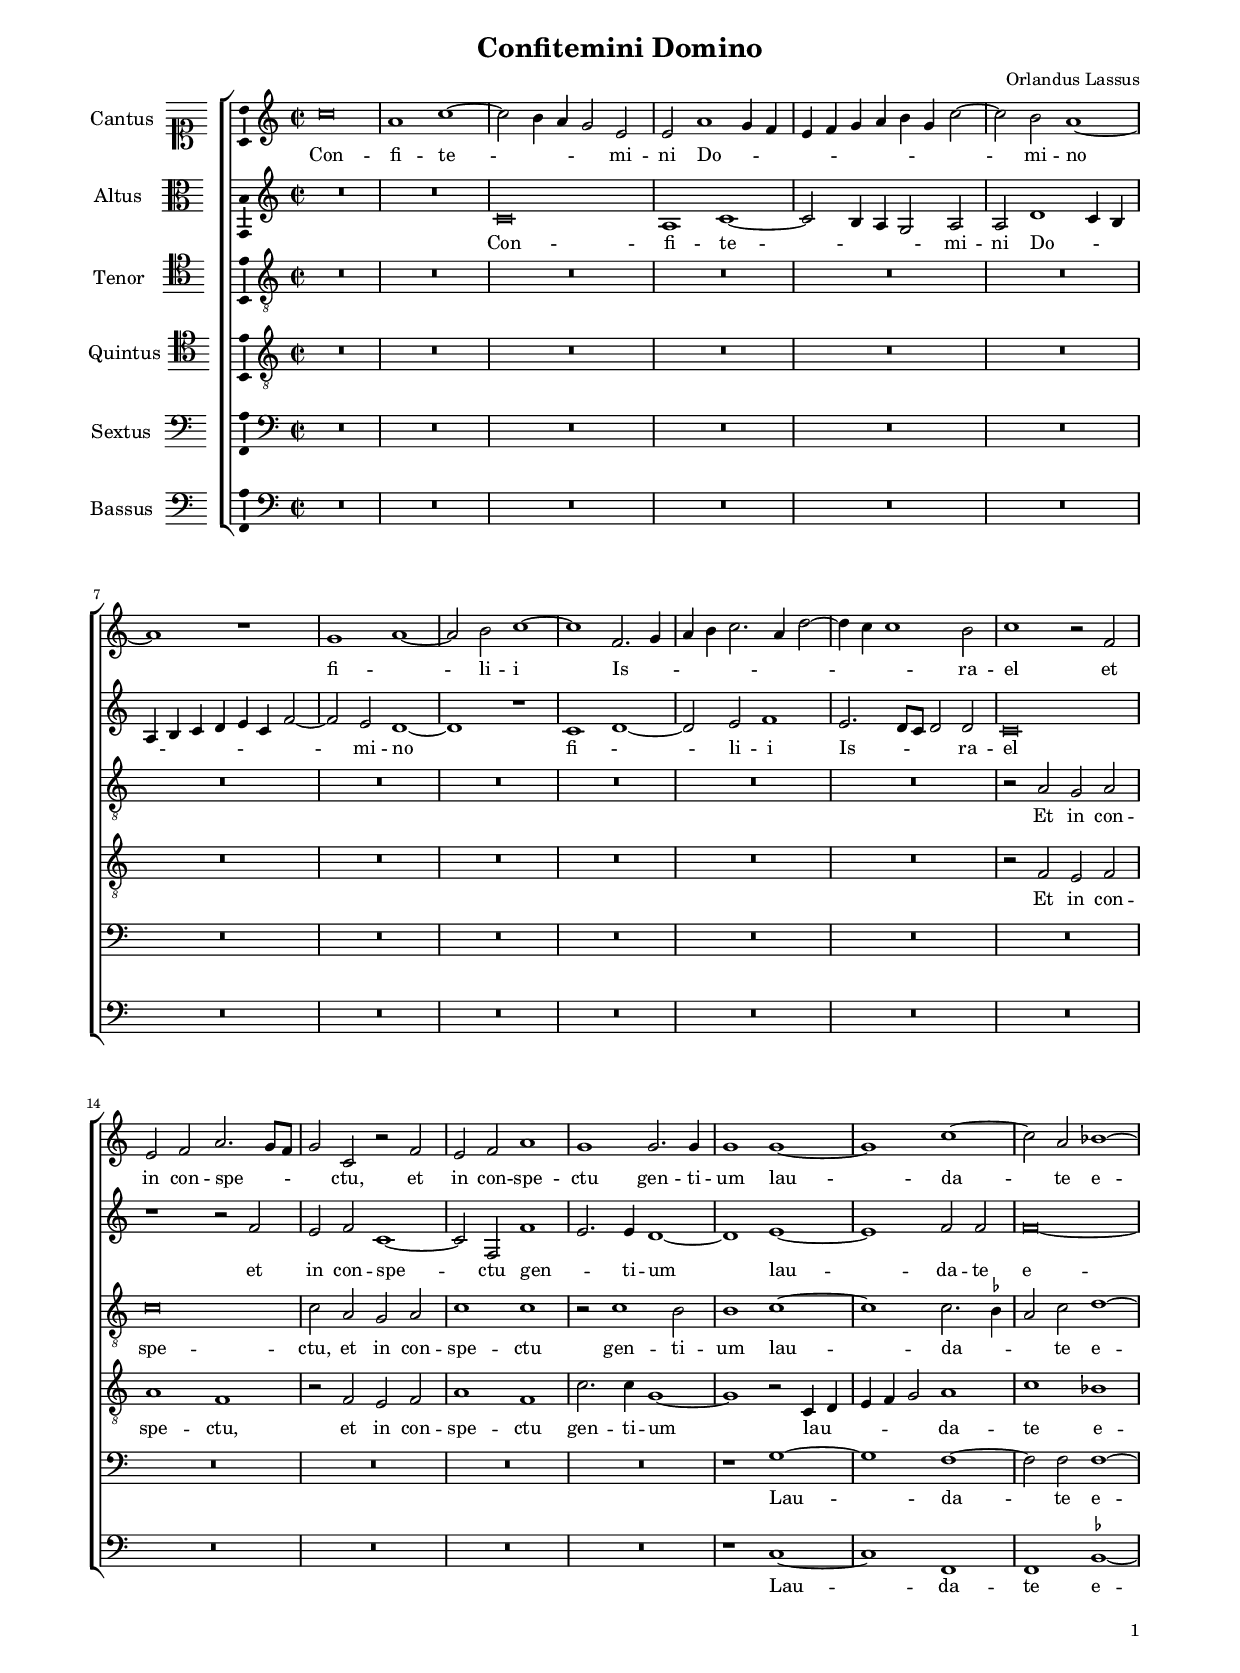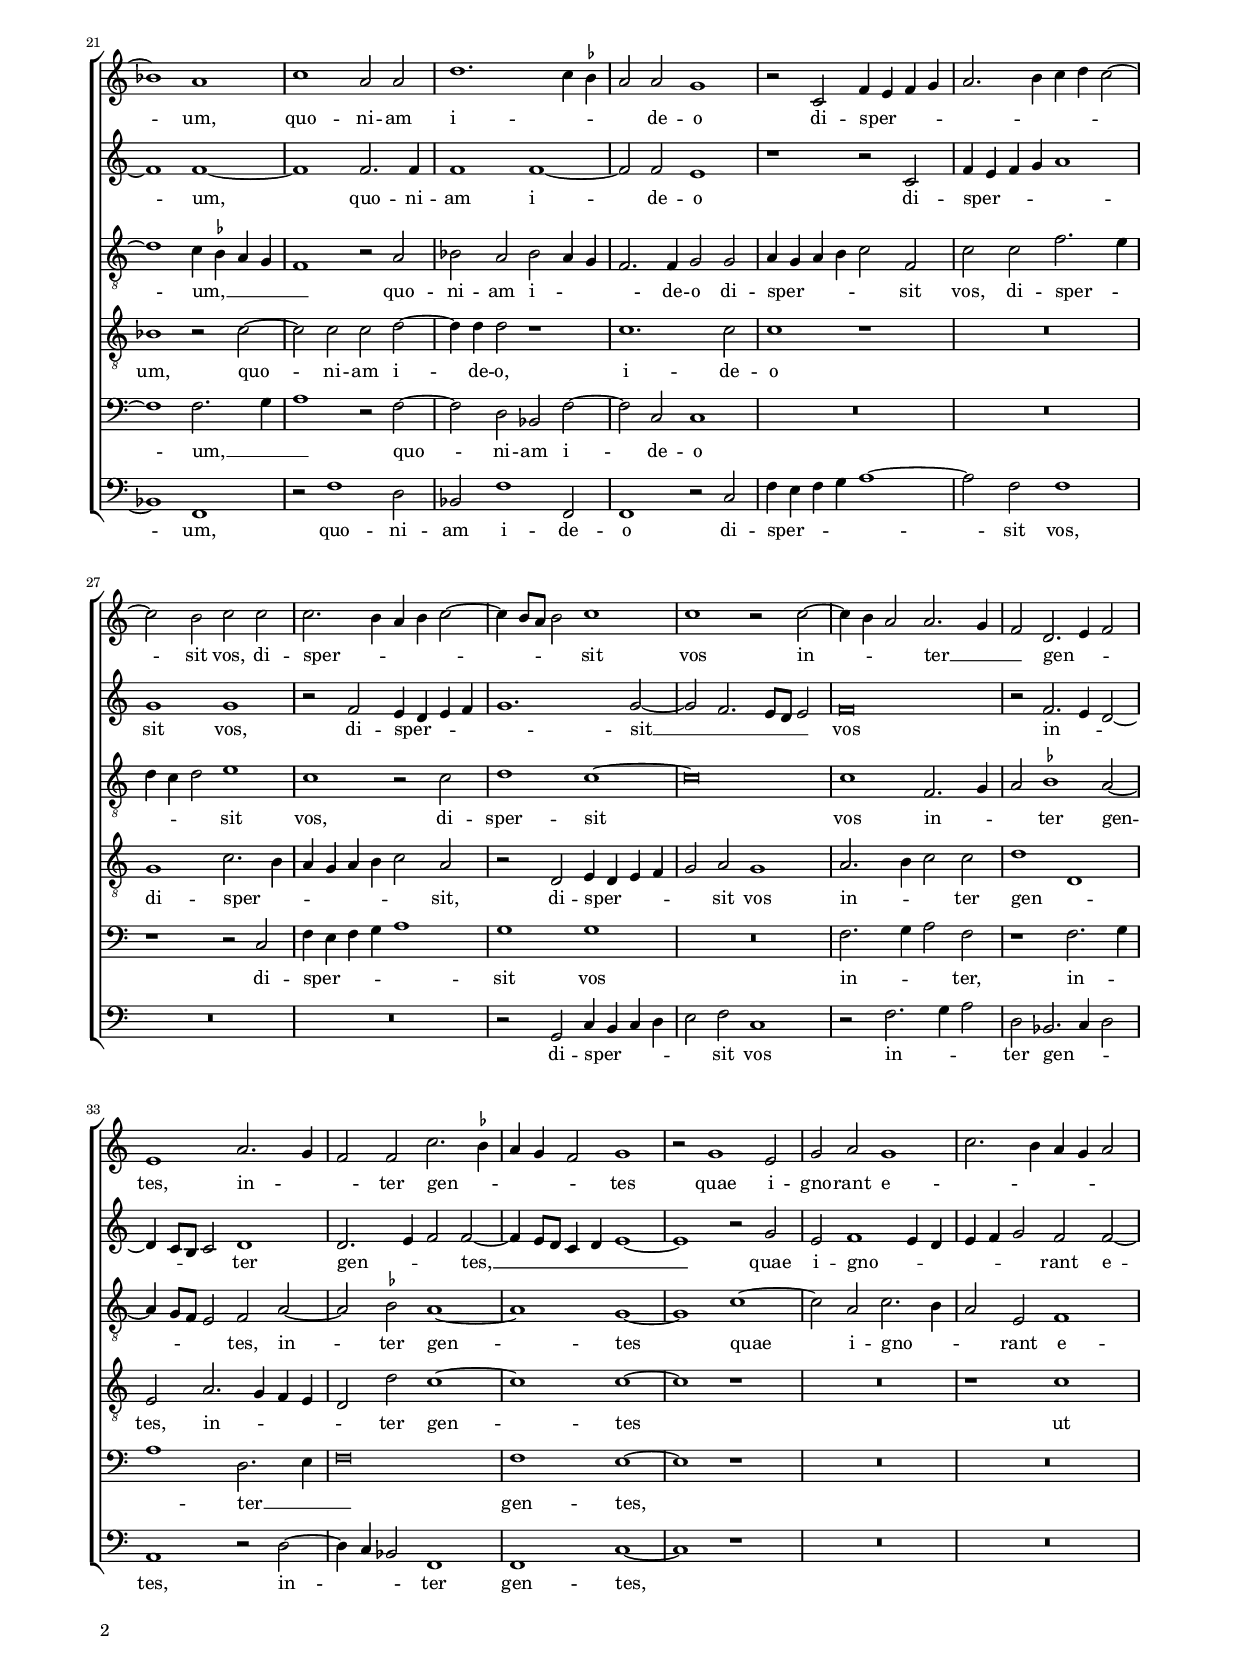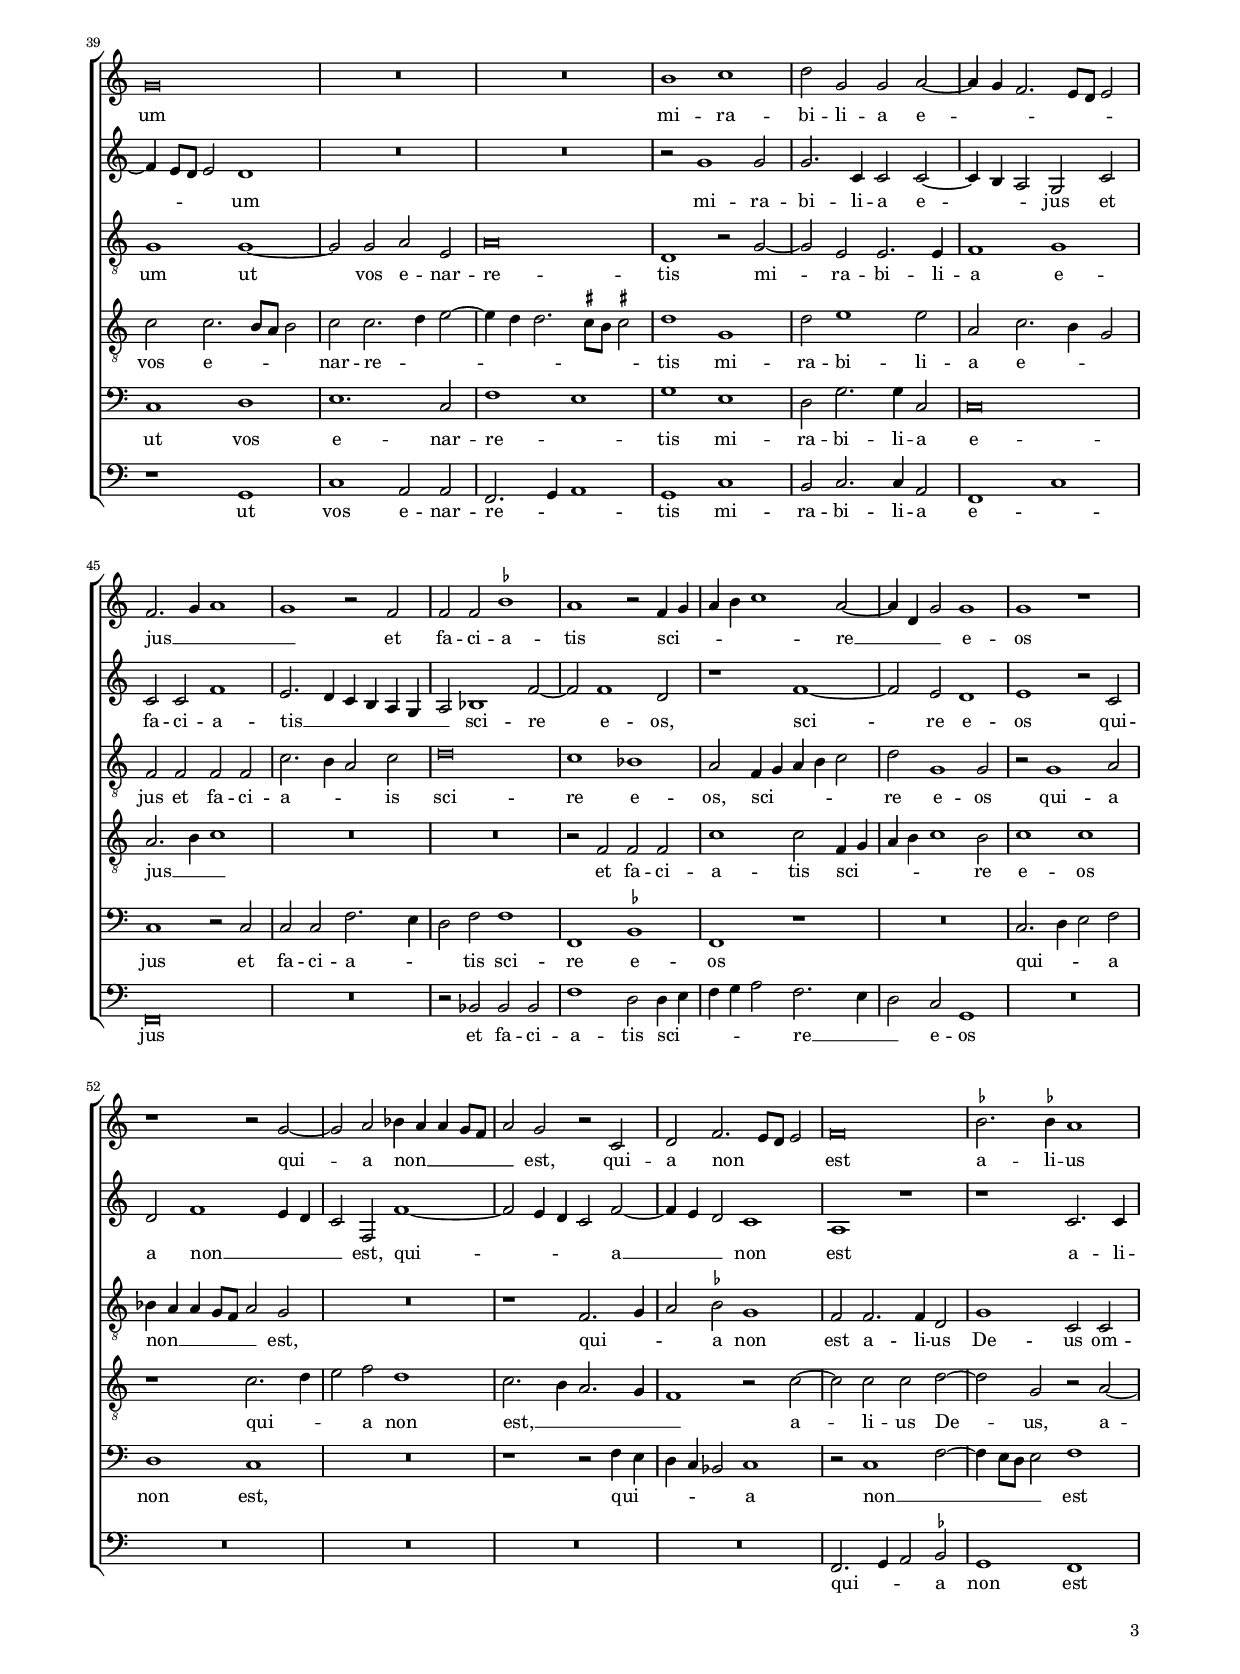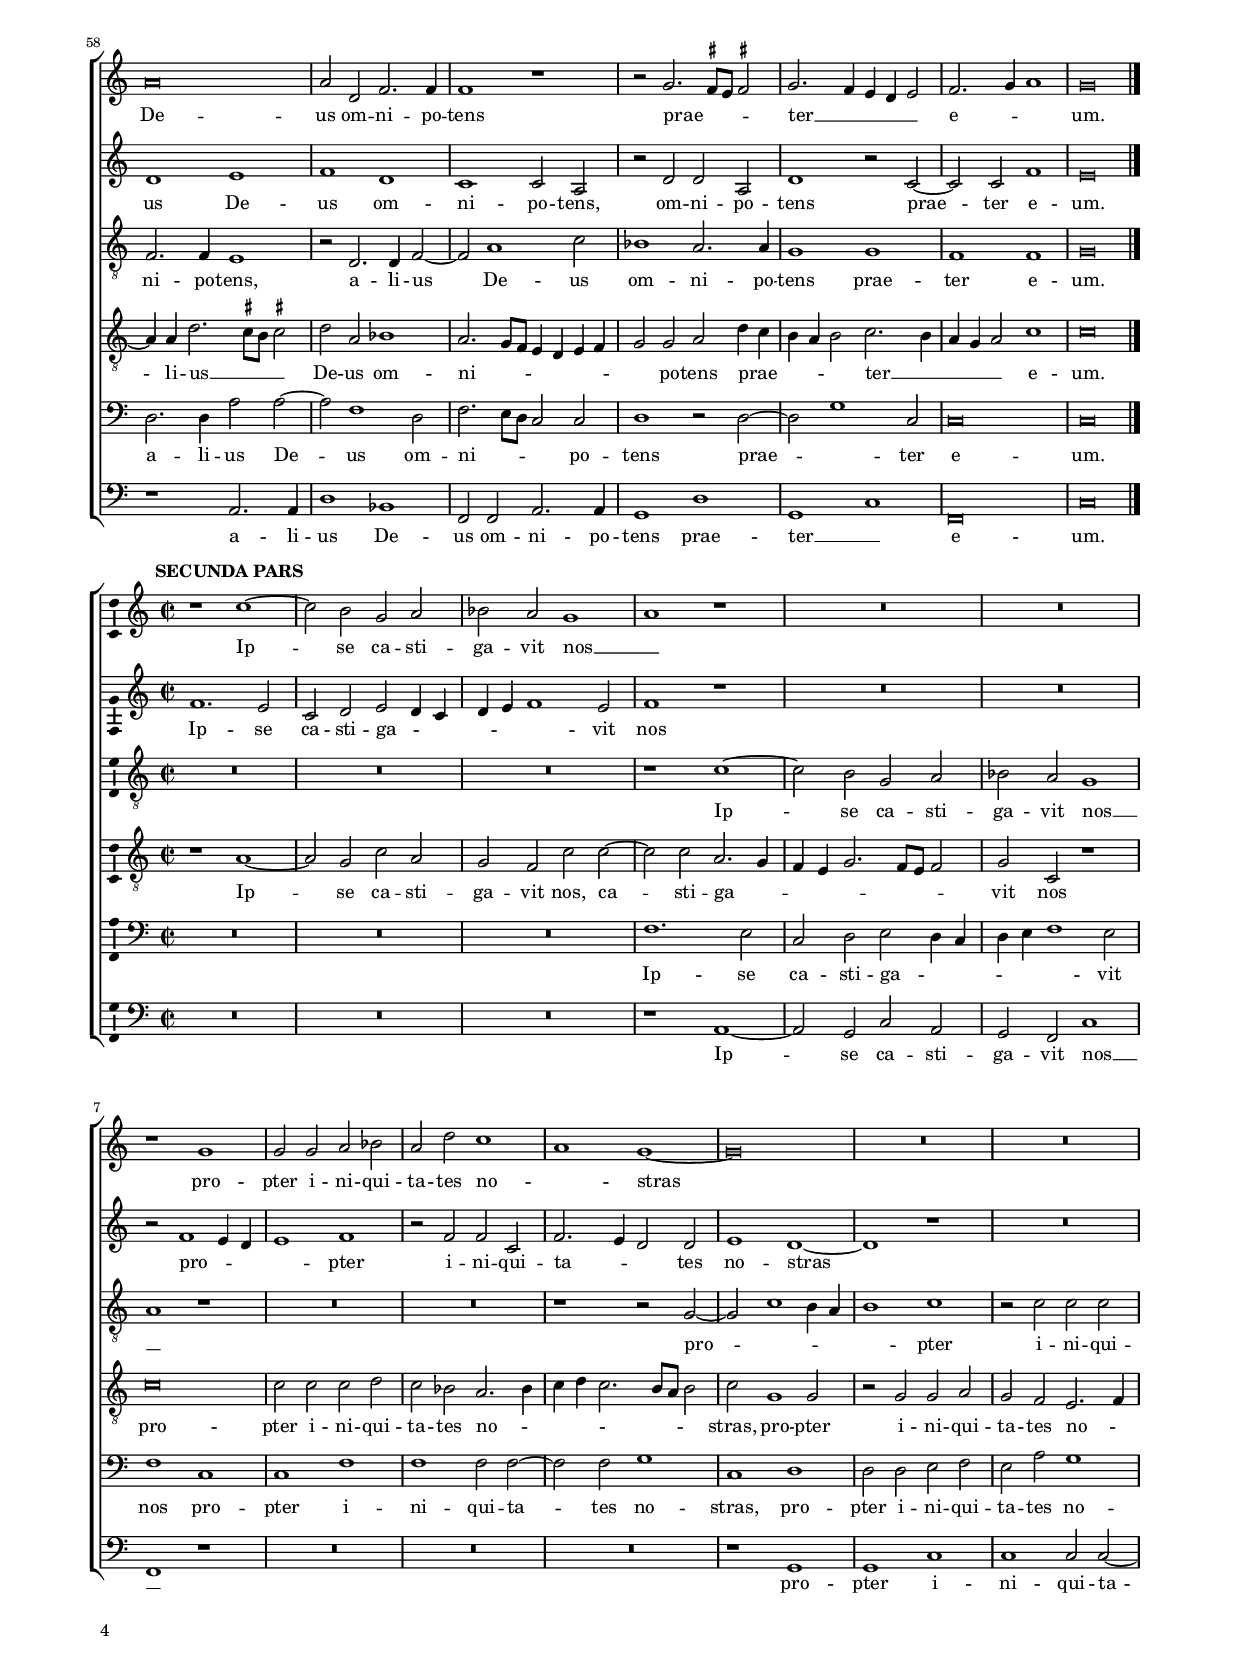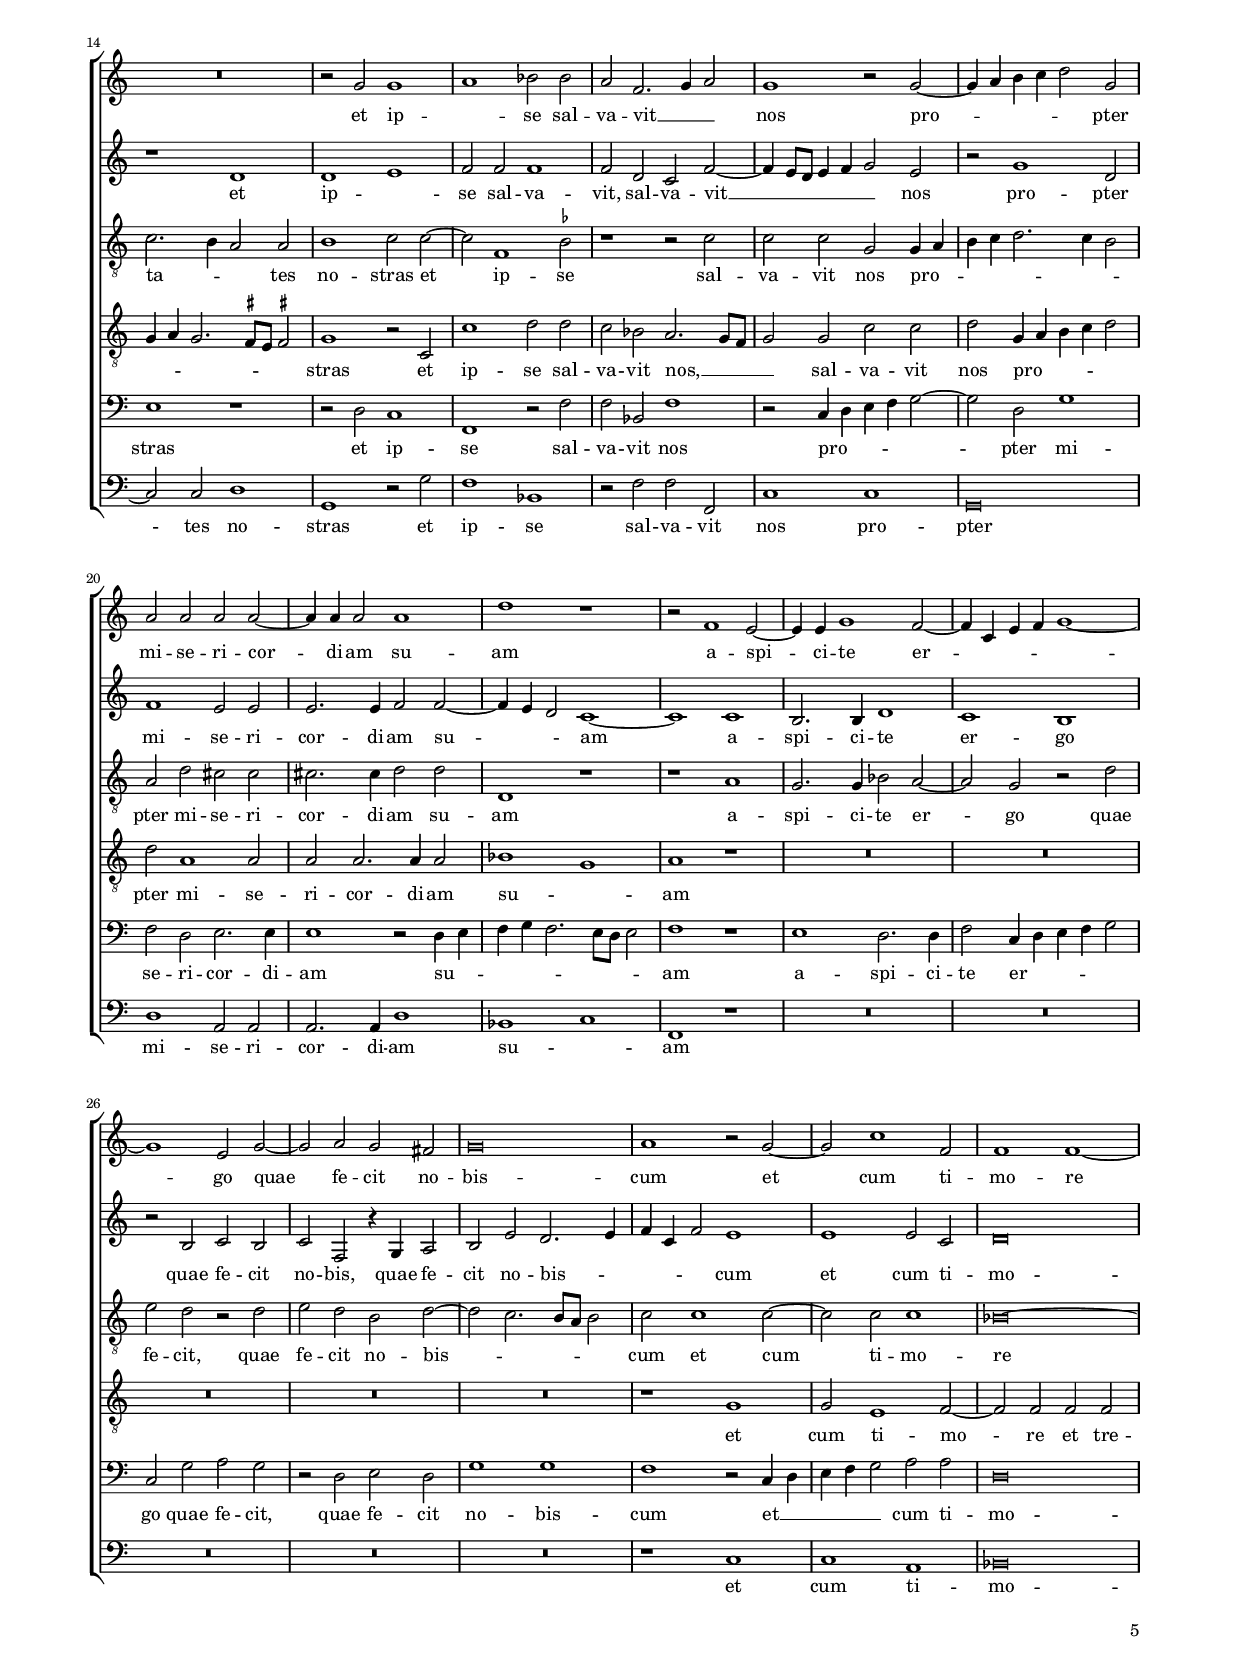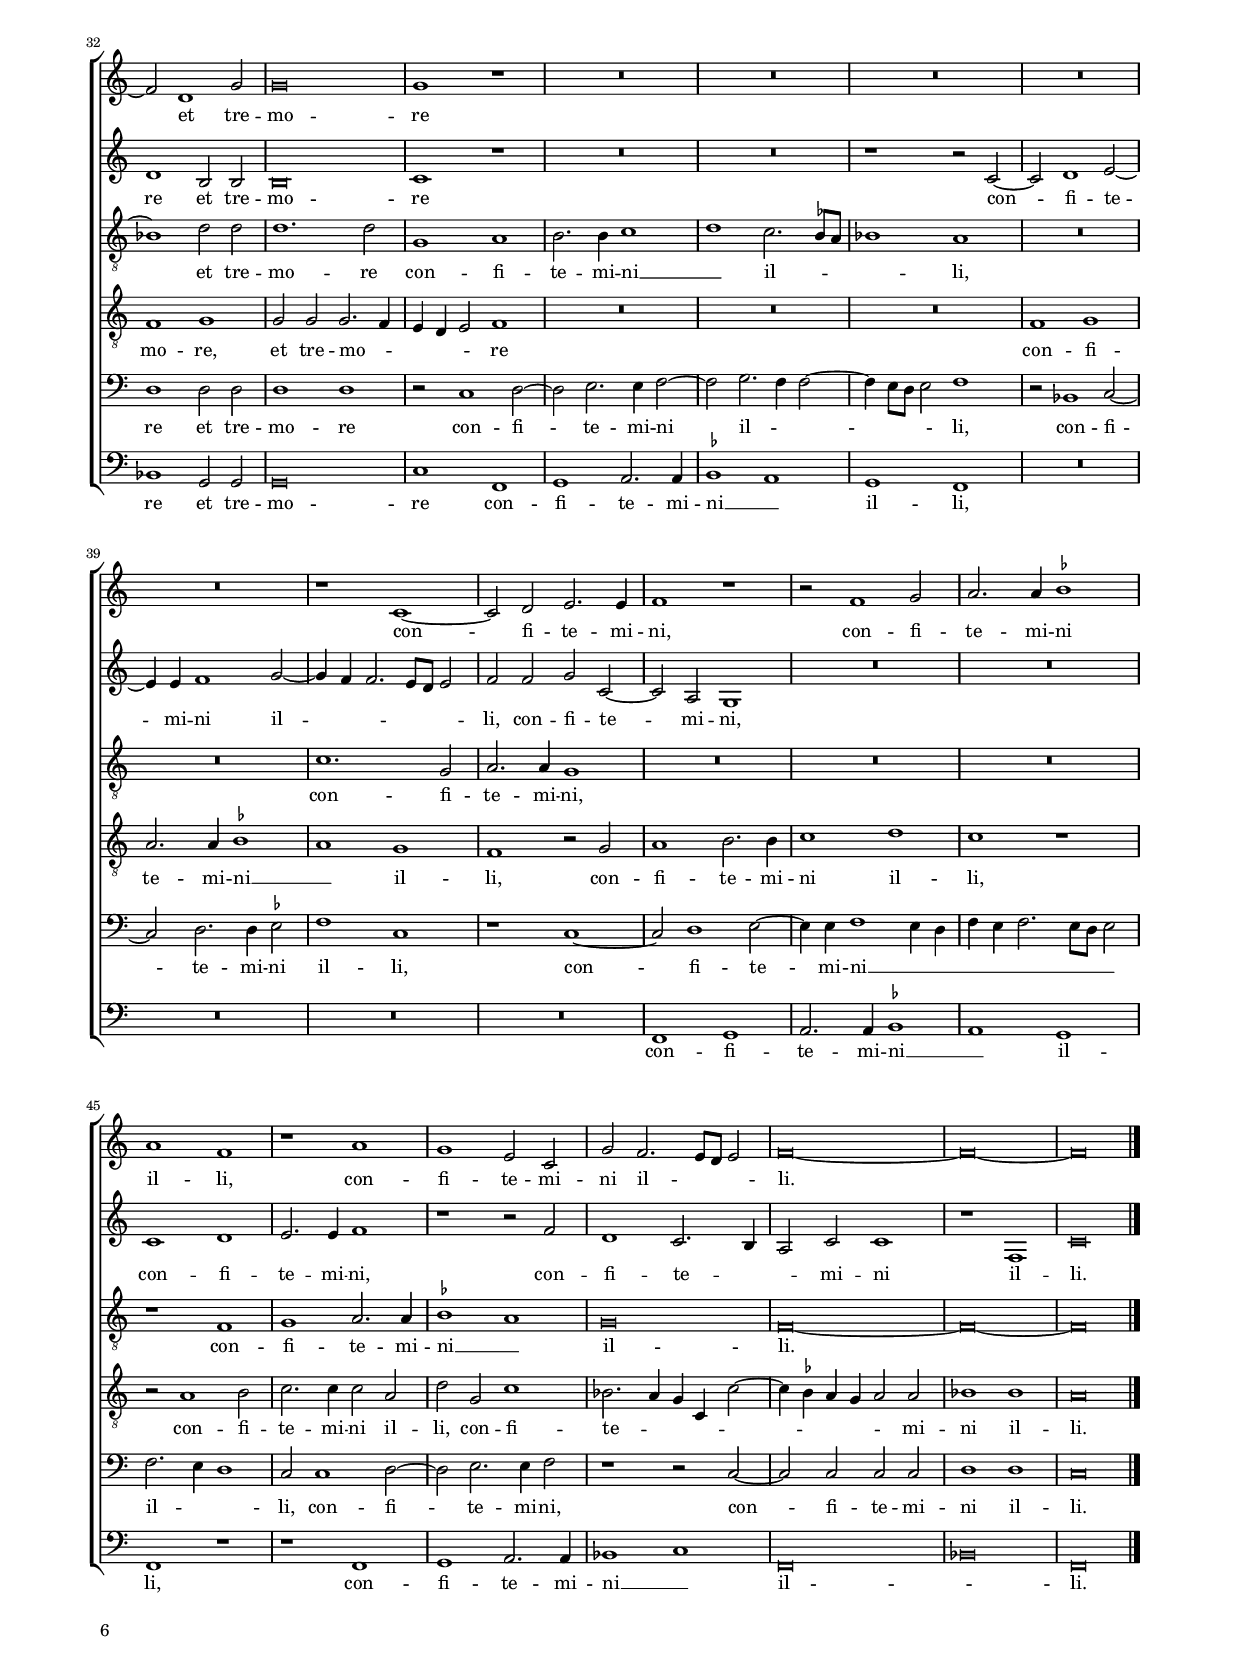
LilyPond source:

\header
{
  title="Confitemini Domino"
  composer="Orlandus Lassus"
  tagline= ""
}

\version "2.22.1"
\include "deutsch.ly"
#(set-global-staff-size 15)
% #(set-default-paper-size "letter")
#(ly:set-option 'point-and-click #f)


	ficta = { \once \set suggestAccidentals = ##t }
	
	forget = #(define-music-function (music) (ly:music?) #{
		\accidentalStyle forget
		$music
		\accidentalStyle default
		#})


\paper
	{
	top-margin = 1.5 \cm
	bottom-margin = 1 \cm
	left-margin = 1.7 \cm
	right-margin = 1.7 \cm
	ragged-bottom = ##f
	ragged-last-bottom = ##t
	print-page-number = ##f
	score-system-spacing = #'((basic-distance . 17) (minimum-distance . 14) (padding . 5) (strechability . 250))
	system-system-spacing = #'((basic-distance . 17) (minimum-distance . 14) (padding . 5) (strechability . 250))
    oddFooterMarkup=\markup   \fill-line { "" \fromproperty #'page:page-number-string }
    evenFooterMarkup=\markup  \fill-line { \fromproperty #'page:page-number-string "" }
    last-bottom-spacing = #'((basic-distance . 12) (minimum-distance . 7) (padding . 4))
	systems-per-page = 3
    page-count = 6
%	min-systems-per-page = 3
	}

global = {
	\key c \major
	\time 2/2 \set Score.measureLength = #(ly:make-moment 2/1)
    \set Score.tempoHideNote = ##t
    \tempo 2 = 90
	\skip 1*2*64 \bar "|."
	}


incipitcantus = \markup { \score {
	{
	\set Staff.instrumentName = \markup { \fontsize #1 "Cantus" }
	\key c \major
	\clef soprano
	s4 \bar ""
	}
	\layout  {
	raggedright = ##t
	indent = 1.4 \cm
	line-width = 2.1 \cm
	\context { \Staff \remove Time_signature_engraver }
	\override Staff.Clef.Y-extent = #'(0 . 0)
	}} \hspace #1 }
      
      
incipitaltus = \markup { \score {
	{
	\set Staff.instrumentName = \markup { \fontsize #1 "Altus" }
	\key c \major
	\clef alto
	s4 \bar ""
	}
	\layout  {
	raggedright = ##t
	indent = 1.4 \cm
	line-width = 2.1 \cm
	\context { \Staff \remove Time_signature_engraver }
	\override Staff.Clef.Y-extent = #'(0 . 0)
	}} \hspace #1 }


incipittenor = \markup { \score {
	{
	\set Staff.instrumentName = \markup { \fontsize #1 "Tenor" }
	\key c \major
	\clef tenor
	s4 \bar ""
	}
	\layout  {
	raggedright = ##t
	indent = 1.4 \cm
	line-width = 2.1 \cm
	\context { \Staff \remove Time_signature_engraver }
	\override Staff.Clef.Y-extent = #'(0 . 0)
	}} \hspace #1 }
      
      
incipitquintus = \markup { \score {
	{
	\set Staff.instrumentName = \markup { \fontsize #1 "Quintus" }
	\key c \major
	\clef tenor
	s4 \bar ""
	}
	\layout  {
	raggedright = ##t
	indent = 1.4 \cm
	line-width = 2.1 \cm
	\context { \Staff \remove Time_signature_engraver }
	\override Staff.Clef.Y-extent = #'(0 . 0)
	}} \hspace #1 }


incipitsextus = \markup { \score {
	{
	\set Staff.instrumentName = \markup { \fontsize #1 "Sextus" }
	\key c \major
	\clef bass
	s4 \bar ""
	}
	\layout  {
	raggedright = ##t
	indent = 1.4 \cm
	line-width = 2.1 \cm
	\context { \Staff \remove Time_signature_engraver }
	\override Staff.Clef.Y-extent = #'(0 . 0)
	}} \hspace #1 }

      
incipitbassus = \markup { \score {
	{
	\set Staff.instrumentName = \markup { \fontsize #1 "Bassus" }
	\key c \major
	\clef bass
	s4 \bar ""
	}
	\layout  {
	raggedright = ##t
	indent = 1.4 \cm
	line-width = 2.1 \cm
	\context { \Staff \remove Time_signature_engraver }
	\override Staff.Clef.Y-extent = #'(0 . 0)
	}} \hspace #1 }


cantus =  \relative c''
	{
	c\breve
	a1 c~
	c2 h4 a g2 e
	e2 a1 g4 f
%5
	e4 f g a h g c2~ |
	c2 h a1~
	a1 r
	g1 a~
	a2 h c1~
%10
	c1 f,2. g4 |
	a4 h c2. a4 d2~
	d4 c c1 h2
	c1 r2 f,
	e2 f a2. g8 f
%15
	g2 c, r f |
	e2 f a1
	g1 g2. g4
	g1 g~
	g1 c~
%20
	c2 a b1~ |
	b1 a
	c1 a2 a
	d1. c4 \ficta b
	a2 a g1
%25
	r2 c, f4 e f g |
	a2. h4 c d c2~
	c2 h c c
	c2. h4 a h c2~
	c4 h8 a h2 c1
%30
	c1 r2 c~ |
	c4 h a2 a2. g4
	f2 d2. e4 f2
	e1 a2. g4
	f2 f c'2. \ficta b4
%35
	a4 g f2 g1 |
	r2 g1 e2
	g2 a g1
	c2. h4 a g a2
	g\breve
%40
	R\breve |
	R\breve
	h1 c
	d2 g, g a~
	a4 g f2. e8 d e2
%45
	f2. g4 a1 |
	g1 r2 f
	f2 f \ficta b1
	a1 r2 f4 g
	a4 h c1 a2~
%50
	a4 d, g2 g1 |
	g1 r
	r1 r2 g~
	g2 a b4 a a g8 f
	a2 g r c,
%55
	d2 f2. e8 d e2 |
	f\breve
	\ficta b2. \ficta b!4 a1
	a\breve
	a2 d, f2. f4
%60
	f1 r |
	r2 g2. \ficta fis8 e \ficta fis!2
	g2. f4 e d e2
	f2. g4 a1
	g\breve |
	}


altus =  \relative c'
	{
	R\breve
	R\breve
	c\breve
	a1 c~
%5
	c2 h4 a g2 a |
	a2 d1 c4 h
	a4 h c d e c f2~
	f2 e d1~
	d1 r
%10
	c1 d~ |
	d2 e f1
	e2. d8 c d2 d
	c\breve
	r1 r2 f
%15
	e2 f c1~ |
	c2 f, f'1
	e2. e4 d1~
	d1 e~
	e1 f2 f
%20
	f\breve~ |
	f1 f~
	f1 f2. f4
	f1 f~
	f2 f e1
%25
	r1 r2 c |
	f4 e f g a1
	g1 g
	r2 f e4 d e f
	g1. g2~
%30
	g2 f2. e8 d e2 |
	f\breve
	r2 f2. e4 d2~
	d4 c8 h c2 d1
	d2. e4 f2 f~
%35
	f4 e8 d c4 d e1~ |
	e1 r2 g
	e2 f1 e4 d
	e4 f g2 f f~
	f4 e8 d e2 d1
%40
	R\breve |
	R\breve
	r2 g1 g2
	g2. c,4 c2 c~
	c4 h a2 g c
%45
	c2 c f1 |
	e2. d4 c h a g
	a2 b1 f'2~
	f2 f1 d2
	r1 f~
%50
	f2 e d1 |
	e1 r2 c
	d2 f1 e4 d
	c2 f, f'1~
	f2 e4 d c2 f~
%55
	f4 e d2 c1 |
	a1 r
	r1 c2. c4
	d1 e
	f1 d
%60
	c1 c2 a |
	r2 d d a
	d1 r2 c~
	c2 c f1
	e\breve |
	}


tenor =  \relative c'
	{
	R\breve
	R\breve
	R\breve
	R\breve
%5
	R\breve |
	R\breve
	R\breve
	R\breve
	R\breve
%10
	R\breve |
	R\breve
	R\breve
	r2 a g a
	c\breve
%15
	c2 a g a |
	c1 c
	r2 c1 h2
	h1 c~
	c1 c2. \ficta b4
%20
	a2 c d1~ |
	d1 c4 \ficta b a g
	f1 r2 a
	b2 a b a4 g
	f2. f4 g2 g
%25
	a4 g a h c2 f, |
	c'2 c f2. e4
	d4 c d2 e1
	c1 r2 c
	d1 c~
%30
	c\breve |
	c1 f,2. g4
	a2 \ficta b1 a2~
	a4 g8 f e2 f a~
	a2 \ficta b a1~
%35
	a1 g~ |
	g1 c~
	c2 a c2. h4
	a2 e f1
	g1 g~
%40
	g2 g a e |
	a\breve
	d,1 r2 g~
	g2 e e2. e4
	f1 g
%45
	f2 f f f |
	c'2. h4 a2 c
	d\breve
	c1 b
	a2 f4 g a h c2
%50
	d2 g,1 g2 |
	r2 g1 a2
	b4 a a g8 f a2 g
	R\breve
	r1 f2. g4
%55
	a2 \ficta b g1 |
	f2 f2. f4 d2
	g1 c,2 c
	f2. f4 e1
	r2 d2. d4 f2~
%60
	f2 a1 c2 |
	b1 a2. a4
	g1 g
	f1 f
	g\breve |
	}


quintus  =  \relative c'
	{
	R\breve
	R\breve
	R\breve
	R\breve
%5
	R\breve |
	R\breve
	R\breve
	R\breve
	R\breve
%10
	R\breve |
	R\breve
	R\breve
	r2 f,e f
	a1 f
%15
	r2 f e f |
	a1 f
	c'2. c4 g1~
	g1 r2 c,4 d
	e4 f g2 a1
%20
	c1 b |
	b1 r2 c~
	c2 c c d~
	d4 d d2 r1
	c1. c2
%25
	c1 r |
	R\breve
	g1 c2. h4
	a4 g a h c2 a
	r2 d, e4 d e f
%30
	g2 a g1 |
	a2. h4 c2 c
	d1 d,
	e2 a2. g4 f e
	d2 d' c1~
%35
	c1 c~ |
	c1 r
	R\breve
	r1 c
	c2 c2. h8 a h2
%40
	c2 c2. d4 e2~ |
	e4 d d2. \ficta cis8 h \ficta cis!2
	d1 g,
	d'2 e1 e2
	a,2 c2. h4 g2
%45
	a2. h4 c1 |
	R\breve
	R\breve
	r2 f, f f
	c'1 c2 f,4 g
%50
	a4 h c1 h2 |
	c1 c
	r1 c2. d4
	e2 f d1
	c2. h4 a2. g4
%55
	f1 r2 c'~ |
	c2 c c d~
	d2 g, r a~
	a4 a d2. \ficta cis8 h \ficta cis!2
	d2 a b1
%60
	a2. g8 f e4 d e f |
	g2 g a d4 c
	h4 a h2 c2. h4
	a4 g a2 c1
	c\breve |
	}


sextus = \relative c
	{
	R\breve
	R\breve
	R\breve
	R\breve
%5
	R\breve |
	R\breve
	R\breve
	R\breve
	R\breve
%10
	R\breve |
	R\breve
	R\breve
	R\breve
	R\breve
%15
	R\breve |
	R\breve
	R\breve
	r1 g'~
	g1 f~
%20
	f2 f f1~ |
	f1 f2. g4
	a1 r2 f~
	f2 d b f'~
	f2 c c1
%25
	R\breve |
	R\breve
	r1 r2 c
	f4 e f g a1
	g1 g
%30
	R\breve |
	f2. g4 a2 f
	r1 f2. g4
	a1 d,2. e4
	f\breve
%35
	f1 e~ |
	e1 r
	R\breve
	R\breve
	c1 d
%40
	e1. c2 |
	f1 e
	g1 e
	d2 g2. g4 c,2
	c\breve
%45
	c1 r2 c |
	c2 c f2. e4
	d2 f f1
	f,1 \ficta b
	f1 r
%50
	R\breve |
	c'2. d4 e2 f
	d1 c
	R\breve
	r1 r2 f4 e
%55
	d4 c b2 c1 |
	r2 c1 f2~
	f4 e8 d e2 f1
	d2. d4 a'2 a~
	a2 f1 d2
%60
	f2. e8 d c2 c |
	d1 r2 d~ 
	d2 g1 c,2
	c\breve
	c\breve |
	}


bassus  =  \relative c
	{
	R\breve
	R\breve
	R\breve
	R\breve
%5
	R\breve |
	R\breve
	R\breve
	R\breve
	R\breve
%10
	R\breve |
	R\breve
	R\breve
	R\breve
	R\breve
%15
	R\breve |
	R\breve
	R\breve
	r1 c~
	c1 f,
%20
	f1 \ficta b~
	b1 f |
	r2 f'1 d2
	b2 f'1 f,2
	f1 r2 c'
%25
	f4 e f g a1~
	a2 f f1 |
	R\breve
	R\breve
	r2 g, c4 h c d
%30
	e2 f c1 |
	r2 f2. g4 a2
	d,2 b2. c4 d2
	a1 r2 d~
	d4 c b2 f1
%35
	f1 c'~ |
	c1 r
	R\breve
	R\breve
	r1 g
%40
	c1 a2 a |
	f2. g4 a1
	g1 c
	h2 c2. c4 a2
	f1 c'
%45
	f,\breve |
	R\breve
	r2 b b b
	f'1 d2 d4 e
	f4 g a2 f2. e4
%50
	d2 c g1 |
	R\breve
	R\breve
	R\breve
	R\breve
%55
	R\breve |
	f2. g4 a2 \ficta b
	g1 f
	r1 a2. a4
	d1 b
%60
	f2 f a2. a4 |
	g1 d'
	g,1 c
	f,\breve
	c'\breve |
	}


lyricscantus = \lyricmode {
	Con -- fi -- te -- _ _ _ mi -- ni Do -- _ _ _ _ _ _ _ _ _ mi -- no
	fi -- _ li -- i Is -- _ _ _ _ _ _ _ _ ra -- el
	et in con -- spe -- _ _ _ ctu,
	et in con -- spe -- ctu gen -- ti -- um lau -- da -- te e -- um,
	quo -- ni -- am i -- _ _ _ de -- o di -- sper -- _ _ _ _ _ _ _ _ sit vos,
	di -- sper -- _ _ _ _ _ _ _ sit vos in -- _ _ ter __ _ _ gen -- _ _ tes,
	in -- _ _ ter gen -- _ _ _ _ tes
	quae i -- gno -- rant e -- _ _ _ _ _ um
	mi -- ra -- bi -- li -- a e -- _ _ _ _ _ jus __ _ _ _
	et fa -- ci -- a -- tis sci -- _ _ _ _ re __ _ _ e -- os
	qui -- a non __ _ _ _ _ _ est,
	qui -- a non _ _ _ est
	a -- li -- us De -- us om -- ni -- po -- tens prae -- _ _ _ ter __ _ _ _ _ e -- _ _ um.
	}


lyricsaltus = \lyricmode {
	Con -- fi -- te -- _ _ _ mi -- ni Do -- _ _ _ _ _ _ _ _ _ mi -- no
	fi -- _ li -- i Is -- _ _ _ ra -- el
	et in con -- spe -- ctu gen -- _ ti -- um lau -- da -- te e -- um,
	quo -- ni -- am i -- de -- o di -- sper -- _ _ _ _ sit vos,
	di -- sper -- _ _ _ _ sit __ _ _ _ _ vos in -- _ _ _ _ _ ter gen -- _ _ tes, __ _ _ _ _ _
	quae i -- gno -- _ _ _ _ _ rant e -- _ _ _ um
	mi -- ra -- bi -- li -- a e -- _ _ jus
	et fa -- ci -- a -- tis __ _ _ _ _ _ _ sci -- re e -- os,
	sci -- re e -- os
	qui -- a non __ _ _ _ est,
	qui -- _ _ _ a __ _ _ non est
	a -- li -- us De -- us om -- ni -- po -- tens,
	om -- ni -- po -- tens prae -- ter e -- um.
	}


lyricstenor = \lyricmode {
	Et in con -- spe -- ctu,
	et in con -- spe -- ctu gen -- ti -- um lau -- da -- _ _ te e -- um, __ _ _ _ _
	quo -- ni -- am i -- _ _ _ de -- o di -- sper -- _ _ _ _ sit vos,
	di -- sper -- _ _ _ _ sit vos,
	di -- sper -- sit vos in -- _ _ ter gen -- _ _ _ tes,
	in -- ter gen -- tes
	quae i -- gno -- _ _ rant e -- um
	ut vos e -- nar -- re -- tis mi -- ra -- bi -- li -- a e -- jus
	et fa -- ci -- a -- _ _ is sci -- re e -- os,
	sci -- _ _ _ _ re e -- os
	qui -- a non __ _ _ _ _ _ est,
	qui -- _ _ a non est a -- li -- us De -- us om -- ni -- po -- tens,
	a -- li -- us De -- us om -- ni -- po -- tens prae -- ter e -- um.
	}


lyricsquintus = \lyricmode {
	Et in con -- spe -- ctu,
	et in con -- spe -- ctu gen -- ti -- um lau -- _ _ _ _ da -- te e -- um,
	quo -- ni -- am i -- de -- o,
	i -- de -- o di -- sper -- _ _ _ _ _ _ sit,
	di -- sper -- _ _ _ _ sit vos in -- _ _ ter gen -- _ tes,
	in -- _ _ _ _ ter gen -- tes
	ut vos e -- _ _ _ nar -- re -- _ _ _ _ _ _ _ tis mi -- ra -- bi -- li -- a e -- _ _ jus __ _ _
	et fa -- ci -- a -- tis sci -- _ _ _ _ re e -- os
	qui -- _ _ a non est, __ _ _ _ _
	a -- li -- us De -- us,
	a -- li -- us __ _ _ _ De -- us om -- ni -- _ _ _ _ _ _ _ po -- tens
	prae -- _ _ _ _ ter __ _ _ _ _ e -- um.
	}


lyricssextus = \lyricmode {
	Lau -- da -- te e -- um, __ _ _
	quo -- ni -- am i -- de -- o di -- sper -- _ _ _ _ sit vos
	in -- _ _ ter,
	in -- _ _ ter __ _ _ gen -- tes,
	ut vos e -- nar -- re -- _ tis mi -- ra -- bi -- li -- a e -- jus
	et fa -- ci -- a -- _ _ tis sci -- re e -- os
	qui -- _ _ a non est,
	qui -- _ _ _ _ a non __ _ _ _ _ est
	a -- li -- us De -- us om -- ni -- _ _ _ po -- tens prae -- _ ter e -- um.
	}


lyricsbassus = \lyricmode {
	Lau -- da -- te e -- um,
	quo -- ni -- am i -- de -- o di -- sper -- _ _ _ _ sit vos,
	di -- sper -- _ _ _ _ sit vos in -- _ _ ter gen -- _ _ tes,
	in -- _ _ ter gen -- tes,
	ut vos e -- nar -- re -- _ _ tis mi -- ra -- bi -- li -- a e -- _ jus
	et fa -- ci -- a -- tis sci -- _ _ _ _ re __ _ _ e -- os
	qui -- _ _ a non est a -- li -- us De -- us om -- ni -- po -- tens prae -- ter __ _ e -- um.
	}


\score
{  
	% \transpose {
	\new ChoirStaff \with { \override StaffGrouper.staff-staff-spacing.basic-distance = #12 }
	<<

	\new Staff << \global
	\new Voice="v1" {
		\set Staff.instrumentName=\incipitcantus
		\set Staff.midiInstrument = "reed organ"
		\clef "treble"
		\cantus }
	\new Lyrics \lyricsto "v1" {\lyricscantus }
	>>


	\new Staff << \global
	\new Voice="v2" {
		\set Staff.instrumentName=\incipitaltus
		\set Staff.midiInstrument = "reed organ"
		\clef "treble" 
		\altus}
	\new Lyrics \lyricsto "v2" {\lyricsaltus }
	>>


	\new Staff << \global
	\new Voice="v3" {
		\set Staff.instrumentName=\incipittenor
		\set Staff.midiInstrument = "reed organ"
		\clef "G_8"
		\tenor }
	\new Lyrics \lyricsto "v3" {\lyricstenor }
	>>


	\new Staff << \global
	\new Voice="v5" {
		\set Staff.instrumentName=\incipitquintus
		\set Staff.midiInstrument = "reed organ"
		\clef "G_8"
		\quintus}
	\new Lyrics \lyricsto "v5" {\lyricsquintus }
	>>


	\new Staff << \global
	\new Voice="v6" {
		\set Staff.instrumentName=\incipitsextus
		\set Staff.midiInstrument = "reed organ"
		\clef bass 
		\sextus}
	\new Lyrics \lyricsto "v6" {\lyricssextus }
	>>


	\new Staff << \global
	\new Voice="v4" {
		\set Staff.instrumentName=\incipitbassus
		\set Staff.midiInstrument = "reed organ"
		\clef "bass" 
		\bassus }
	\new Lyrics \lyricsto "v4" {\lyricsbassus}
	>>

	>>
	% } % transpose

	\layout
	{
	indent = 2.2 \cm
%	\context { \Lyrics \override VerticalAxisGroup.nonstaff-relatedstaff-spacing.padding = #2 }
%	\context { \Lyrics \override LyricText.font-size = #1 }
	\context { \Staff \override TimeSignature.break-visibility = #end-of-line-invisible }
	\context { \Staff \consists "Ambitus_engraver" }
	\context { \Score \override BarNumber.padding = #2 }
	\context { \Voice \override NoteHead.style = #'baroque }
	}

\midi
	{
	}

}

%%%%%%%%%%%%%%%%%%%%  PARS SECUNDA


global = {
	\key c \major
	\time 2/2 \set Score.measureLength = #(ly:make-moment 2/1)
    \set Score.tempoHideNote = ##t
    \tempo 2 = 90
	\skip 1*2*51 \bar "|."
	}


cantus =  \relative c''
	{
	r1 c~
	c2 h g a 
	b2 a g1
	a1 r
%5
	R\breve |
	R\breve
	r1 g
	g2 g a b
	a2 d c1
%10
	a1 g~ |
	g\breve
	R\breve
	R\breve
	R\breve
%15
	r2 g g1 |
	a1 b2 b
	a2 f2. g4 a2
	g1 r2 g~
	g4 a h4 c d2 g,
%20
	a2 a a a~ |
	a4 a a2 a1
	d1 r
	r2 f,1 e2~
	e4 e g1 f2~
%25
	f4 c e f g1~ |
	g1 e2 g~
	g2 a g fis
	g\breve
	a1 r2 g~
%30
	g2 c1 f,2 |
	f1 f~
	f2 d1 g2
	g\breve
	g1 r
%35
	R\breve |
	R\breve
	R\breve
	R\breve
	R\breve
%40
	r1 c,~ |
	c2 d e2. e4
	f1 r
	r2 f1 g2
	a2. a4 \ficta b1
%45
	a1 f |
	r1 a
	g1 e2 c
	g'2 f2. e8 d e2
	f\breve~
%50
	f\breve~
	f\breve |
	}


altus = \relative c'
	{
	f1. e2
	c2 d e d4 c
	d4 e f1 e2
	f1 r
%5
	R\breve |
	R\breve
	r2 f1 e4 d
	e1 f
	r2 f f c
%10
	f2. e4 d2 d |
	e1 d~
	d1 r
	R\breve
	r1 d
%15
	d1 e |
	f2 f f1
	f2 d c f~
	f4 e8 d e4 f g2 e
	r2 g1 d2
%20
	f1 e2 e |
	e2. e4 f2 f~
	f4 e d2 c1~
	c1 c
	h2. h4 d1
%25
	c1 h |
	r2 h c h
	c2 f, r4 g a2
	h2 e d2. e4
	f4 c f2 e1
%30
	e1 e2 c |
	d\breve
	d1 h2 h
	h\breve
	c1 r
%35
	R\breve |
	R\breve
	r1 r2 c~
	c2 d1 e2~
	e4 e f1 g2~
%40
	g4 f f2. e8 d e2 |
	f2 f g c,~
	c2 a g1
	R\breve
	R\breve
%45
	c1 d |
	e2. e4 f1
	r1 r2 f
	d1 c2. h4
	a2 c c1
%50
	r1 f, |
	c'\breve |
	}


tenor =  \relative c'
	{
	R\breve
	R\breve
	R\breve
	r1 c~
%5
	c2 h g a |
	b2 a g1
	a1 r
	R\breve
	R\breve
%10
	r1 r2 g~ |
	g2 c1 h4 a
	h1 c
	r2 c c c
	c2. h4 a2 a
%15
	h1 c2 c~ |
	c2 f,1 \ficta b2
	r1 r2 c
	c2 c g g4 a
	h4 c d2. c4 h2
%20
	a2 d cis cis |
	cis2. cis4 d2 d
	d,1 r
	r1 a'
	g2. g4 b2 a~
%25
	a2 g r d' |
	e2 d r d
	e2 d h d~
	d2 c2. h8 a h2
	c2 c1 c2~
%30
	c2 c c1 |
	b\breve~
	b1 d2 d
	d1. d2
	g,1 a
%35
	h2. h4 c1 |
	d1 c2. \ficta b8 a
	b1 a
	R\breve
	R\breve
%40
	c1. g2 |
	a2. a4 g1
	R\breve
	R\breve
	R\breve
%45
	r1 f |
	g1 a2. a4
	\ficta b1 a
	g\breve
	f\breve~
%50
	f\breve~
	f\breve |
	}


quintus =  \relative c'
	{
	r1 a~
	a2 g c a
	g2 f c' c~
	c2 c a2. g4
%5
	f4 e g2. f8 e f2 |
	g2 c, r1
	c'\breve
	c2 c c d
	c2 b a2. b4
%10
	c4 d c2. h8 a h2 |
	c2 g1 g2
	r2 g g a
	g2 f e2. f4
	g4 a g2. \ficta fis8 e \ficta fis!2
%15
	g1 r2 c, |
	c'1 d2 d
	c2 b a2. g8 f
	g2 g c c
	d2 g,4 a h c d2
%20
	d2 a1 a2 |
	a2 a2. a4 a2
	b1 g
	a1 r
	R\breve
%25
	R\breve |
	R\breve
	R\breve
	R\breve
	r1 g
%30
	g2 e1 f2~ |
	f2 f f f
	f1 g
	g2 g g2. f4
	e4 d e2 f1
%35
	R\breve |
	R\breve
	R\breve
	f1 g
	a2. a4 \ficta b1
%40
	a1 g |
	f1 r2 g
	a1 h2. h4
	c1 d
	c1 r
%45
	r2 a1 h2 |
	c2. c4 c2 a
	d2 g, c1
	b2. a4 g c, c'2~
	c4 \ficta b a g a2 a
%50
	b1 b |
	a\breve |
	}


sextus  =  \relative c
	{
	R\breve
	R\breve
	R\breve
	f1. e2
%5
	c2 d e d4 c |
	d4 e f1 e2
	f1 c
	c1 f
	f1 f2 f~
%10
	f2 f g1 |
	c,1 d
	d2 d e f
	e2 a g1
	e1 r
%15
	r2 d c1 |
	f,1 r2 f'
	f2 b, f'1
	r2 c4 d e f g2~
	g2 d g1
%20
	f2 d e2. e4 |
	e1 r2 d4 e
	f4 g f2. e8 d e2
	f1 r
	e1 d2. d4
%25
	f2 c4 d e f g2 |
	c,2 g' a g
	r2 d e d
	g1 g
	f1 r2 c4 d
%30
	e4 f g2 a a |
	d,\breve
	d1 d2 d
	d1 d
	r2 c1 d2~
%35
	d2 e2. e4 f2~ |
	f2 g2. f4 f2~
	f4 e8 d e2 f1
	r2 b,1 c2~
	c2 d2. d4 \ficta es2
%40
	f1 c |
	r1 c~
	c2 d1 e2~
	e4 e f1 e4 d
	f4 e f2. e8 d e2
%45
	f2. e4 d1 |
	c2 c1 d2~
	d2 e2. e4 f2
	r1 r2 c~
	c2 c c c
%50
	d1 d |
	c\breve |
	}


bassus  =  \relative c
	{
	R\breve
	R\breve
	R\breve
	r1 a~
%5
	a2 g c a |
	g2 f c'1
	f,1 r
	R\breve
	R\breve
%10
	R\breve |
	r1 g
	g1 c
	c1 c2 c~
	c2 c d1
%15
	g,1 r2 g' |
	f1 b,
	r2 f' f f,
	c'1 c
	g\breve
%20
	d'1 a2 a |
	a2. a4 d1
	b1 c
	f,1 r
	R\breve
%25
	R\breve |
	R\breve
	R\breve
	R\breve
	r1 c'
%30
	c1 a |
	b\breve
	b1 g2 g
	g\breve
	c1 f,
%35
	g1 a2. a4 |
	\ficta b1 a
	g1 f
	R\breve
	R\breve
%40
	R\breve |
	R\breve
	f1 g
	a2. a4 \ficta b1
	a1 g
%45
	f1 r |
	r1 f
	g1 a2. a4
	b1 c
	f,\breve
%50
	b\breve
	f\breve |
	}


lyricscantus = \lyricmode {
	Ip -- se ca -- sti -- ga -- vit nos __ _
	pro -- pter i -- ni -- qui -- ta -- tes no -- _ stras
	et ip -- _ se sal -- va -- vit __ _ _ nos pro -- _ _ _ _ pter mi -- se -- ri -- cor -- di -- am su -- am
	a -- spi -- ci -- te er -- _ _ _ _ go quae fe -- cit no -- bis -- cum
	et cum ti -- mo -- re et tre -- mo -- re con -- fi -- te -- mi -- ni,
	con -- fi -- te -- mi -- ni il -- li,
	con -- fi -- te -- mi -- ni il -- _ _ _ li.
	}


lyricsaltus = \lyricmode {
	Ip -- se ca -- sti -- ga -- _ _ _ _ _ vit nos
	pro -- _ _ _ pter i -- ni -- qui -- ta -- _ _ tes no -- stras
	et ip -- _ se sal -- va -- vit,
	sal -- va -- vit __ _ _ _ _ _ nos pro -- pter mi -- se -- ri -- cor -- di -- am su -- _ _ am
	a -- spi -- ci -- te er -- go quae fe -- cit no -- bis,
	quae fe -- cit no -- bis -- _ _ _ _ cum
	et cum ti -- mo -- re et tre -- mo -- re con -- fi -- te -- mi -- ni il -- _ _ _ _ _ li,
	con -- fi -- te -- mi -- ni,
	con -- fi -- te -- mi -- ni,
	con -- fi -- te -- _ _ mi -- ni il -- li.
	}


lyricstenor = \lyricmode {
	Ip -- se ca -- sti -- ga -- vit nos __ _
	pro -- _ _ _ _ pter i -- ni -- qui -- ta -- _ _ tes no -- stras
	et ip -- se sal -- va -- vit nos pro -- _ _ _ _ _ _ pter mi -- se -- ri -- cor -- di -- am su -- am
	a -- spi -- ci -- te er -- go quae fe -- cit,
	quae fe -- cit no -- bis -- _ _ _ _ cum
	et cum ti -- mo -- re et tre -- mo -- re con -- fi -- te -- mi -- ni __ _ il -- _ _ _ li,
	con -- fi -- te -- mi -- ni,
	con -- fi -- te -- mi -- ni __ _ il -- li.
	}


lyricsquintus = \lyricmode {
	Ip -- se ca -- sti -- ga -- vit nos,
	ca -- sti -- ga -- _ _ _ _ _ _ _ vit nos
	pro -- pter i -- ni -- qui -- ta -- tes no -- _ _ _ _ _ _ _ stras,
	pro -- pter i -- ni -- qui -- ta -- tes no -- _ _ _ _ _ _ _ stras
	et ip -- se sal -- va -- vit nos, __ _ _ _
	sal -- va -- vit nos pro -- _ _ _ _ pter mi -- se -- ri -- cor -- di -- am su -- _ am
	et cum ti -- mo -- re et tre -- mo -- re,
	et tre -- mo -- _ _ _ _ re con -- fi -- te -- mi -- ni __ _ il -- li,
	con -- fi -- te -- mi -- ni il -- li,
	con -- fi -- te -- mi -- ni il -- li,
	con -- fi -- te -- _ _ _ _ _ _ _ _ mi -- ni il -- li.
	}


lyricssextus = \lyricmode {
	Ip -- se ca -- sti -- ga -- _ _ _ _ _ vit nos
	pro -- pter i -- ni -- qui -- ta -- tes no -- stras,
	pro -- pter i -- ni -- qui -- ta -- tes no -- stras
	et ip -- se sal -- va -- vit nos pro -- _ _ _ _ pter mi -- se -- ri -- cor -- di -- am su -- _ _ _ _ _ _ _ am
	a -- spi -- ci -- te er -- _ _ _ _ go quae fe -- cit,
	quae fe -- cit no -- bis -- cum
	et __ _ _ _ _ cum ti -- mo -- re et tre -- mo -- re con -- fi -- te -- mi -- ni il -- _ _ _ _ _ li,
	con -- fi -- te -- mi -- ni il -- li,
	con -- fi -- te -- mi -- ni __ _ _ _ _ _ _ _ _ il -- _ _ li,
	con -- fi -- te -- mi -- ni,
	con -- fi -- te -- mi -- ni il -- li.
	}


lyricsbassus = \lyricmode {
	Ip -- se ca -- sti -- ga -- vit nos __ _
	pro -- pter i -- ni -- qui -- ta -- tes no -- stras
	et ip -- se sal -- va -- vit nos pro -- pter mi -- se -- ri -- cor -- di -- am su -- _ am
	et cum ti -- mo -- re et tre -- mo -- re con -- fi -- te -- mi -- ni __ _ il -- li,
	con -- fi -- te -- mi -- ni __ _ il -- li,
	con -- fi -- te -- mi -- ni __ _ il -- _ li.
	}


\score
{  
	% \transpose {
	\new ChoirStaff \with { \override StaffGrouper.staff-staff-spacing.basic-distance = #12 }
	<<

	\new Staff <<\global
	\new Voice="v1" {
        %\set Staff.instrumentName="Cantus"
		\set Staff.midiInstrument = "reed organ"
		\clef "treble"
		\cantus }
	\new Lyrics \lyricsto "v1" {\lyricscantus }
	>>


	\new Staff << \global
	\new Voice="v2" {
        %\set Staff.instrumentName="Altus"
		\set Staff.midiInstrument = "reed organ"
		\clef "treble" 
		\altus}
	\new Lyrics \lyricsto "v2" {\lyricsaltus }
	>>


	\new Staff <<\global
	\new Voice="v3" {
        %\set Staff.instrumentName="Tenor"
		\set Staff.midiInstrument = "reed organ"
		\clef "G_8"
		\tenor }
	\new Lyrics \lyricsto "v3" {\lyricstenor }
	>>


	\new Staff << \global
	\new Voice="v5" {
        %\set Staff.instrumentName="Quintus"
		\set Staff.midiInstrument = "reed organ"
		\clef "G_8"
		\quintus}
	\new Lyrics \lyricsto "v5" {\lyricsquintus }
	>>


	\new Staff << \global
	\new Voice="v6" {
        %\set Staff.instrumentName="Sextus"
		\set Staff.midiInstrument = "reed organ"
		\clef bass
		\sextus}
	\new Lyrics \lyricsto "v6" {\lyricssextus }
	>>


	\new Staff <<\global
	\new Voice="v4" {
        %\set Staff.instrumentName="Bassus"
		\set Staff.midiInstrument = "reed organ"
		\clef "bass" 
		\bassus }
	\new Lyrics \lyricsto "v4" {\lyricsbassus}
	>>

	>>
	% } % transpose

	\layout
	{
	indent = 0 \cm
%	\context { \Lyrics \override VerticalAxisGroup.nonstaff-relatedstaff-spacing.padding = #2 }
%	\context { \Lyrics \override LyricText.font-size = #1 }
	\context { \Staff \override TimeSignature.break-visibility = #end-of-line-invisible }
	\context { \Staff \consists "Ambitus_engraver" }
	\context { \Score \override BarNumber.padding = #2 }
	\context { \Voice \override NoteHead.style = #'baroque }
	}
    
    \header { piece = \markup { \raise #2 \hspace # 7 \bold "SECUNDA PARS"} }


\midi
	{
	}

}

% EOF
